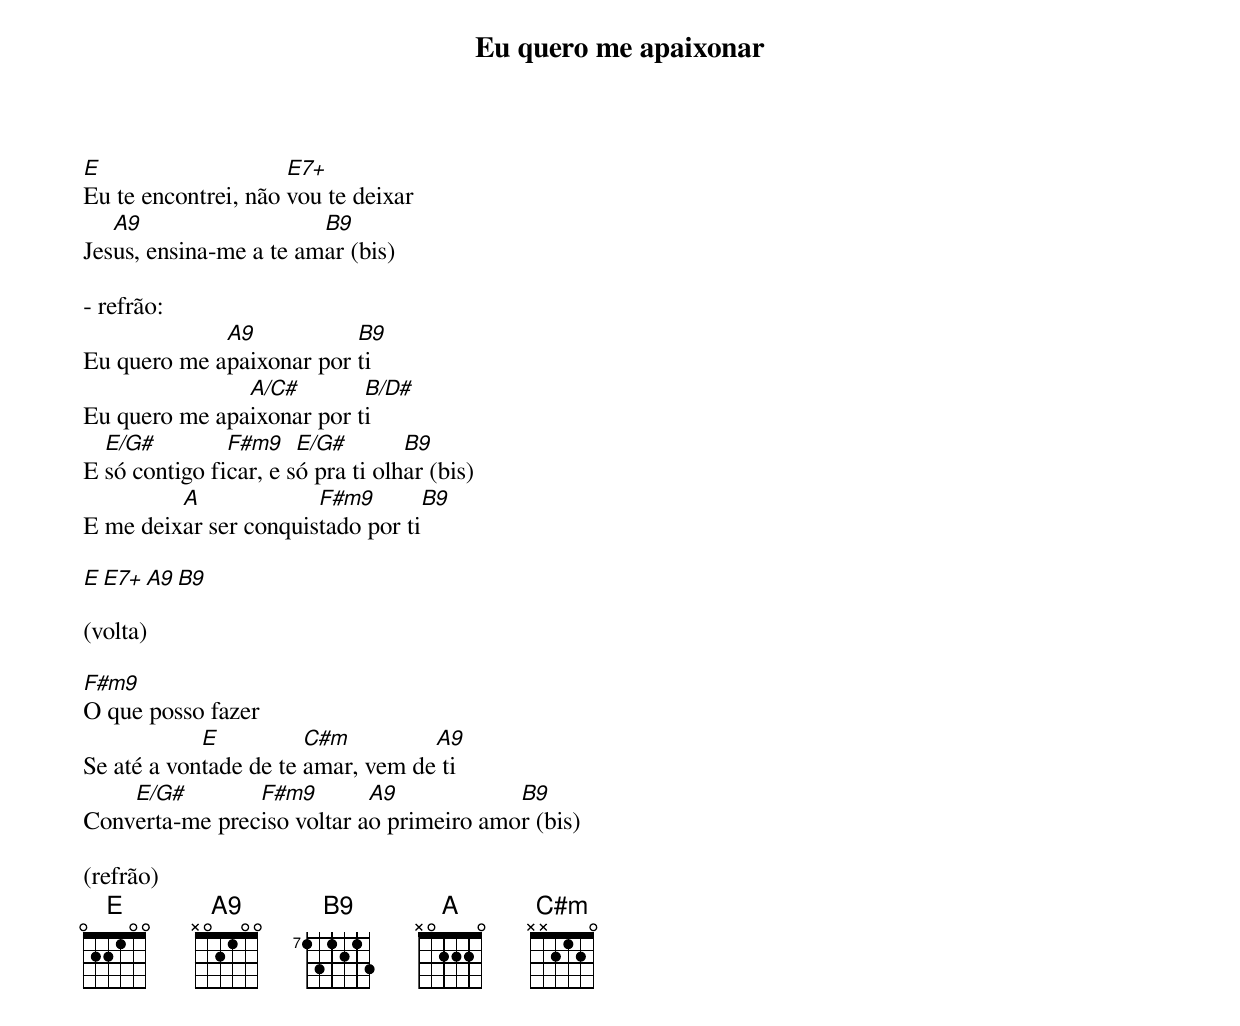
Eu quero me apaixonar

E                    E7+
Eu te encontrei, não vou te deixar
   A9                   B9
Jesus, ensina-me a te amar (bis)

- refrão:
             A9           B9
Eu quero me apaixonar por ti
               A/C#        B/D#
Eu quero me apaixonar por ti
  E/G#         F#m9    E/G#        B9
E só contigo ficar, e só pra ti olhar (bis)
         A             F#m9       B9
E me deixar ser conquistado por ti

E E7+ A9 B9

(volta)

F#m9
O que posso fazer
            E          C#m         A9
Se até a vontade de te amar, vem de ti
    E/G#        F#m9        A9            B9
Converta-me preciso voltar ao primeiro amor (bis)

(refrão)
